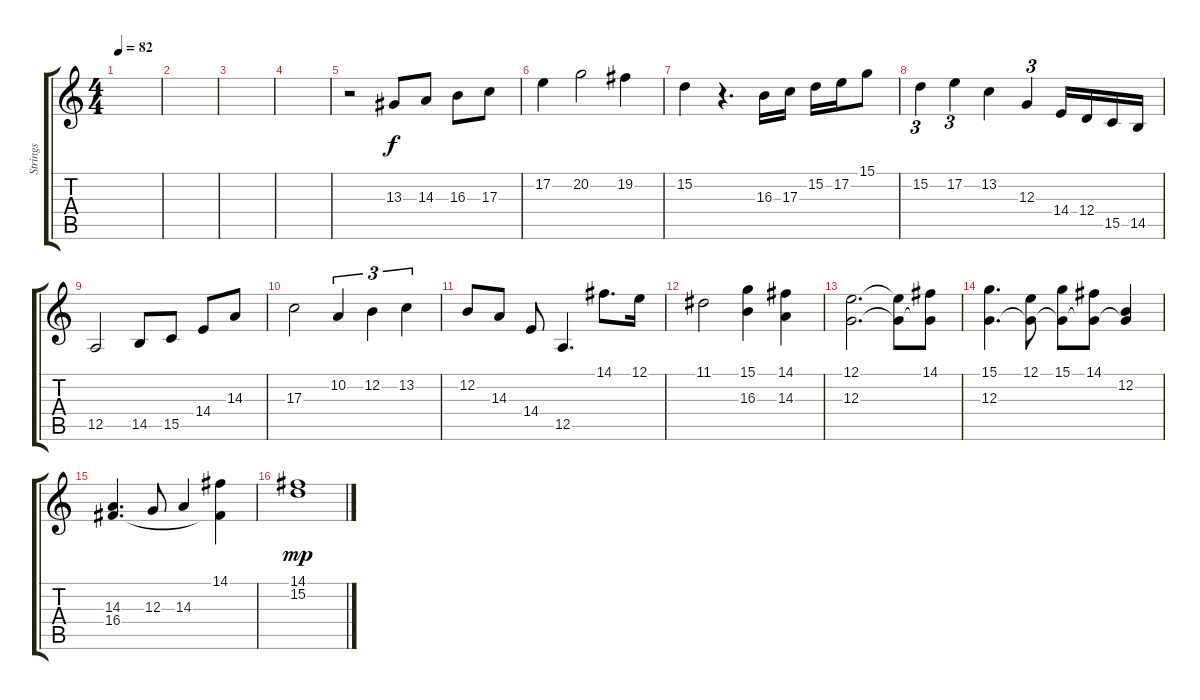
\track ("Strings" "Strings") {instrument stringensemble1}
\staff {score tabs}
\tuning (E4 B3 G3 D3 A2 E2) {hide}
\ts (4 4)
\tempo 82
\clef g2
\ks c
|
|
|
|
r.2 13.3.8 14.3.8 16.3.8 17.3.8 |
17.2.4 20.2.2 19.2.4 |
15.2.4 r.4{d} 16.3.16 17.3.16 15.2.16 17.2.16 15.1.8 |
15.2.4{tu (3 2)} 17.2.4{tu (3 2)} 13.2.4 12.3.4{tu (3 2)} 14.4.16 12.4.16 15.5.16 14.5.16 |
12.5.2 14.5.8 15.5.8 14.4.8 14.3.8 |
17.3.2 10.2.4{tu (3 2)} 12.2.4{tu (3 2)} 13.2.4{tu (3 2)} |
12.2.8 14.3.8 14.4.8 12.5.4{d} 14.1.8{d} 12.1.16 |
11.1.2 (15.1 16.3).4{dy f} (14.1 14.3).4 |
(12.1 12.3).2{d} (12.1{t} 12.3{t}).8 (14.1 12.3{t}).8 |
(15.1 12.3).4{d} (12.1 12.3{t}).8 (15.1 12.3{t}).8 (14.1 12.3{t}).8 (12.2 12.3{t}).4 |
(14.3 16.4).4{d} 12.3.8 14.3.4 (14.1 16.4{t}).4 |
(14.1 15.2).1{dy mp}
